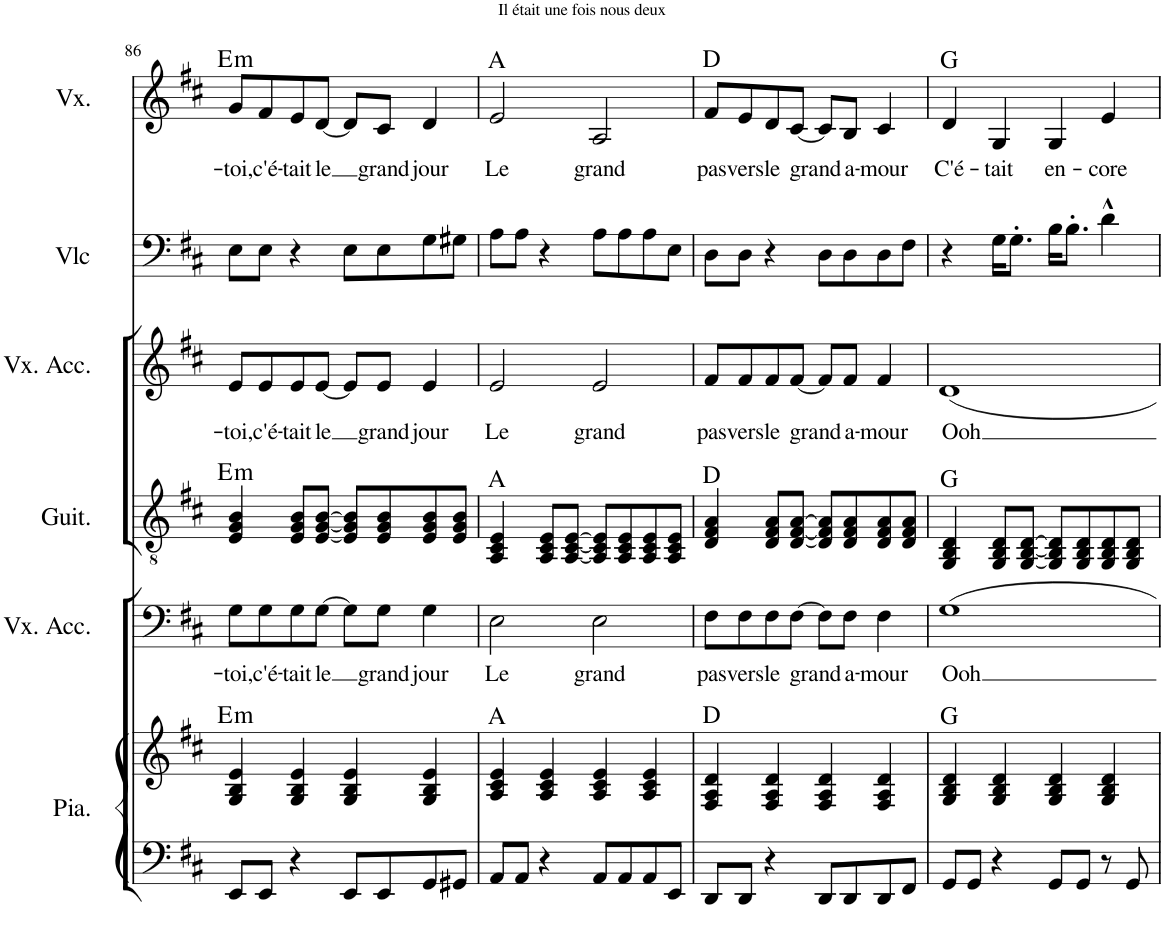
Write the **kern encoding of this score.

**kern	**kern	**harte	**kern	**text	**kern	**harte	**kern	**text	**kern	**kern	**text	**harte
*part6	*part6	*part6	*part5	*part5	*part4	*part4	*part3	*part3	*part2	*part1	*part1	*part1
*staff7	*staff6	*	*staff5	*staff5	*staff4	*	*staff3	*staff3	*staff2	*staff1	*staff1	*
*I"Piano	*	*	*I"Voix Acc.	*	*I"Guitare	*	*I"Voix Acc.	*	*I"Violoncelle	*I"Voix	*	*
*I'Pia.	*	*	*I'Vx. Acc.	*	*I'Guit.	*	*I'Vx. Acc.	*	*I'Vlc	*I'Vx.	*	*
!!LO:PB:g=z
*clefF4	*clefG2	*	*clefF4	*	*clefGv2	*	*clefG2	*	*clefF4	*clefG2	*	*
*k[f#c#]	*k[f#c#]	*	*k[f#c#]	*	*k[f#c#]	*	*k[f#c#]	*	*k[f#c#]	*k[f#c#]	*	*
*M4/4	*M4/4	*	*M4/4	*	*M4/4	*	*M4/4	*	*M4/4	*M4/4	*	*
=86	=86	=86	=86	=86	=86	=86	=86	=86	=86	=86	=86	=86
!	!	!LO:H:kt=m	!	!LO:LY:b	!	!LO:H:kt=m	!	!LO:LY:b	!	!	!LO:LY:b	!LO:H:kt=m
8EE/L	4G/ 4B/ 4e/	E:min	8G\L	-toi,	4E/ 4G/ 4B/	E:min	8e/L	-toi,	8E\L	8g/L	-toi,	E:min
!	!	!	!	!LO:LY:b	!	!	!	!LO:LY:b	!	!	!LO:LY:b	!
8EE/J	.	.	8G\	c'é-	.	.	8e/	c'é-	8E\J	8f#/	c'é-	.
!	!	!	!	!LO:LY:b	!	!	!	!LO:LY:b	!	!	!LO:LY:b	!
4r	4G/ 4B/ 4e/	.	8G\	-tait	8E/ 8G/ 8B/L	.	8e/	-tait	4r	8e/	-tait	.
!	!	!	!	!LO:LY:b	!	!	!	!LO:LY:b	!	!	!LO:LY:b	!
.	.	.	[8G\J	le	[8E/ [8G/ [8B/J	.	[8e/J	le	.	[8d/J	le	.
8EE/L	4G/ 4B/ 4e/	.	8G\L]	.	8E/] 8G/] 8B/]L	.	8e/L]	.	8E\L	8d/L]	.	.
!	!	!	!	!LO:LY:b	!	!	!	!LO:LY:b	!	!	!LO:LY:b	!
8EE/	.	.	8G\J	grand	8E/ 8G/ 8B/	.	8e/J	grand	8E\	8c#/J	grand	.
!	!	!	!	!LO:LY:b	!	!	!	!LO:LY:b	!	!	!LO:LY:b	!
8GG/	4G/ 4B/ 4e/	.	4G\	jour	8E/ 8G/ 8B/	.	4e/	jour	8G\	4d/	jour	.
8GG#X/J	.	.	.	.	8E/ 8G/ 8B/J	.	.	.	8G#X\J	.	.	.
=87	=87	=87	=87	=87	=87	=87	=87	=87	=87	=87	=87	=87
!	!	!	!	!LO:LY:b	!	!	!	!LO:LY:b	!	!	!LO:LY:b	!
8AA/L	4A/ 4c#/ 4e/	A:maj	2E\	Le	4AA/ 4C#/ 4E/	A:maj	2e/	Le	8A\L	2e/	Le	A:maj
8AA/J	.	.	.	.	.	.	.	.	8A\J	.	.	.
4r	4A/ 4c#/ 4e/	.	.	.	8AA/ 8C#/ 8E/L	.	.	.	4r	.	.	.
.	.	.	.	.	[8AA/ [8C#/ [8E/J	.	.	.	.	.	.	.
!	!	!	!	!LO:LY:b	!	!	!	!LO:LY:b	!	!	!LO:LY:b	!
8AA/L	4A/ 4c#/ 4e/	.	2E\	grand	8AA/] 8C#/] 8E/]L	.	2e/	grand	8A\L	2A/	grand	.
8AA/	.	.	.	.	8AA/ 8C#/ 8E/	.	.	.	8A\	.	.	.
8AA/	4A/ 4c#/ 4e/	.	.	.	8AA/ 8C#/ 8E/	.	.	.	8A\	.	.	.
8EE/J	.	.	.	.	8AA/ 8C#/ 8E/J	.	.	.	8E\J	.	.	.
=88	=88	=88	=88	=88	=88	=88	=88	=88	=88	=88	=88	=88
!	!	!	!	!LO:LY:b	!	!	!	!LO:LY:b	!	!	!LO:LY:b	!
8DD/L	4F#/ 4A/ 4d/	D:maj	8F#\L	pas	4D/ 4F#/ 4A/	D:maj	8f#/L	pas	8D\L	8f#/L	pas	D:maj
!	!	!	!	!LO:LY:b	!	!	!	!LO:LY:b	!	!	!LO:LY:b	!
8DD/J	.	.	8F#\	vers	.	.	8f#/	vers	8D\J	8e/	vers	.
!	!	!	!	!LO:LY:b	!	!	!	!LO:LY:b	!	!	!LO:LY:b	!
4r	4F#/ 4A/ 4d/	.	8F#\	le	8D/ 8F#/ 8A/L	.	8f#/	le	4r	8d/	le	.
!	!	!	!	!LO:LY:b	!	!	!	!LO:LY:b	!	!	!LO:LY:b	!
.	.	.	[8F#\J	grand	[8D/ [8F#/ [8A/J	.	[8f#/J	grand	.	[8c#/J	grand	.
8DD/L	4F#/ 4A/ 4d/	.	8F#\L]	.	8D/] 8F#/] 8A/]L	.	8f#/L]	.	8D\L	8c#/L]	.	.
!	!	!	!	!LO:LY:b	!	!	!	!LO:LY:b	!	!	!LO:LY:b	!
8DD/	.	.	8F#\J	a-	8D/ 8F#/ 8A/	.	8f#/J	a-	8D\	8B/J	a-	.
!	!	!	!	!LO:LY:b	!	!	!	!LO:LY:b	!	!	!LO:LY:b	!
8DD/	4F#/ 4A/ 4d/	.	4F#\	-mour	8D/ 8F#/ 8A/	.	4f#/	-mour	8D\	4c#/	-mour	.
8FF#/J	.	.	.	.	8D/ 8F#/ 8A/J	.	.	.	8F#\J	.	.	.
=89	=89	=89	=89	=89	=89	=89	=89	=89	=89	=89	=89	=89
!	!	!	!	!LO:LY:b	!	!	!	!LO:LY:b	!	!	!LO:LY:b	!
8GG/L	4G/ 4B/ 4d/	G:maj	1G	Ooh	4GG/ 4BB/ 4D/	G:maj	1d	Ooh	4r	4d/	C'é-	G:maj
8GG/J	.	.	.	.	.	.	.	.	.	.	.	.
!	!	!	!	!	!	!	!	!	!	!	!LO:LY:b	!
4r	4G/ 4B/ 4d/	.	.	.	8GG/ 8BB/ 8D/L	.	.	.	16G\KL	4G/	-tait	.
.	.	.	.	.	.	.	.	.	8.G'\J	.	.	.
.	.	.	.	.	[8GG/ [8BB/ [8D/J	.	.	.	.	.	.	.
!	!	!	!	!	!	!	!	!	!	!	!LO:LY:b	!
8GG/L	4G/ 4B/ 4d/	.	.	.	8GG/] 8BB/] 8D/]L	.	.	.	16B\KL	4G/	en-	.
.	.	.	.	.	.	.	.	.	8.B'\J	.	.	.
8GG/J	.	.	.	.	8GG/ 8BB/ 8D/	.	.	.	.	.	.	.
!	!	!	!	!	!	!	!	!	!	!	!LO:LY:b	!
8r	4G/ 4B/ 4d/	.	.	.	8GG/ 8BB/ 8D/	.	.	.	4d^^\	4e/	-core	.
8GG/	.	.	.	.	8GG/ 8BB/ 8D/J	.	.	.	.	.	.	.
=	=	=	=	=	=	=	=	=	=	=	=	=
*-	*-	*-	*-	*-	*-	*-	*-	*-	*-	*-	*-	*-
